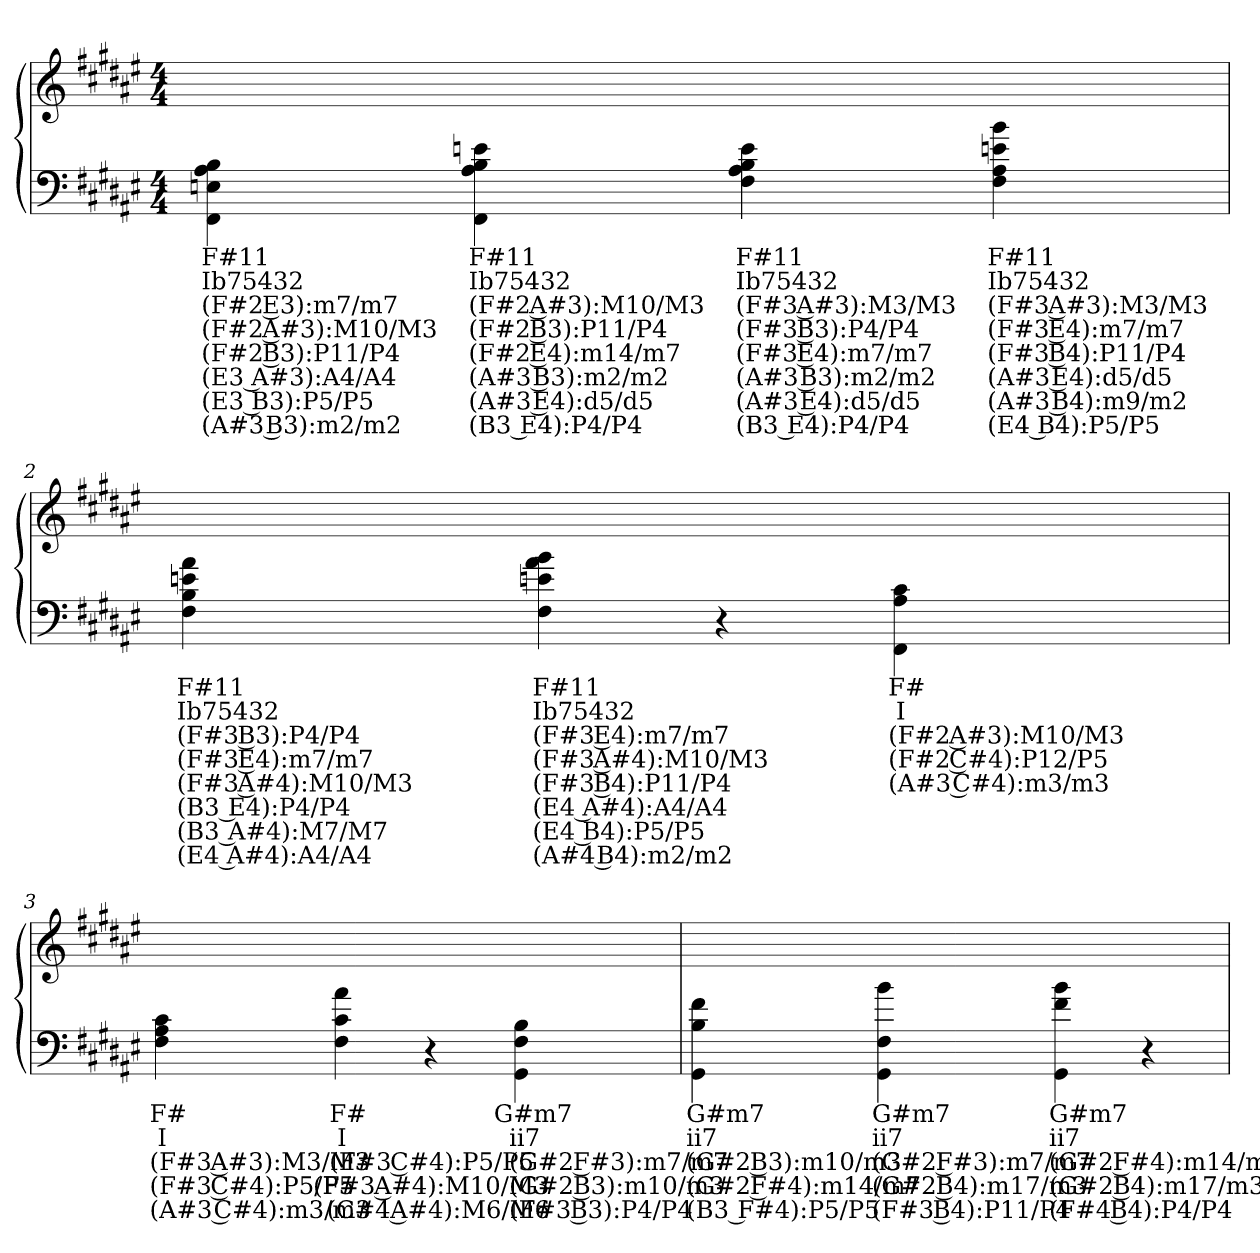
**kern	**text	**text	**text	**text	**text	**text	**text	**text	**kern
*part2	*part2	*part2	*part2	*part2	*part2	*part2	*part2	*part2	*part1
*staff2	*staff2	*staff2	*staff2	*staff2	*staff2	*staff2	*staff2	*staff2	*staff1
*clefF4	*	*	*	*	*	*	*	*	*clefG2
*k[f#c#g#d#a#e#]	*	*	*	*	*	*	*	*	*k[f#c#g#d#a#e#]
*F#:	*	*	*	*	*	*	*	*	*F#:
*M4/4	*	*	*	*	*	*	*	*	*M4/4
*MM60	*	*	*	*	*	*	*	*	*MM60
=1	=1	=1	=1	=1	=1	=1	=1	=1	=1
4FF# 4En 4A# 4B	F#11	Ib75432	(F#2 E3):m7/m7	(F#2 A#3):M10/M3	(F#2 B3):P11/P4	(E3 A#3):A4/A4	(E3 B3):P5/P5	(A#3 B3):m2/m2	1ryy
4FF# 4A# 4B 4en	F#11	Ib75432	(F#2 A#3):M10/M3	(F#2 B3):P11/P4	(F#2 E4):m14/m7	(A#3 B3):m2/m2	(A#3 E4):d5/d5	(B3 E4):P4/P4	.
4F# 4A# 4B 4e	F#11	Ib75432	(F#3 A#3):M3/M3	(F#3 B3):P4/P4	(F#3 E4):m7/m7	(A#3 B3):m2/m2	(A#3 E4):d5/d5	(B3 E4):P4/P4	.
4F# 4A# 4en 4b	F#11	Ib75432	(F#3 A#3):M3/M3	(F#3 E4):m7/m7	(F#3 B4):P11/P4	(A#3 E4):d5/d5	(A#3 B4):m9/m2	(E4 B4):P5/P5	.
=2	=2	=2	=2	=2	=2	=2	=2	=2	=2
4F# 4B 4en 4a#	F#11	Ib75432	(F#3 B3):P4/P4	(F#3 E4):m7/m7	(F#3 A#4):M10/M3	(B3 E4):P4/P4	(B3 A#4):M7/M7	(E4 A#4):A4/A4	1ryy
4F# 4en 4a# 4b	F#11	Ib75432	(F#3 E4):m7/m7	(F#3 A#4):M10/M3	(F#3 B4):P11/P4	(E4 A#4):A4/A4	(E4 B4):P5/P5	(A#4 B4):m2/m2	.
4r	.	.	.	.	.	.	.	.	.
4FF# 4A# 4c#	F#	I	(F#2 A#3):M10/M3	(F#2 C#4):P12/P5	(A#3 C#4):m3/m3	.	.	.	.
=3	=3	=3	=3	=3	=3	=3	=3	=3	=3
4F# 4A# 4c#	F#	I	(F#3 A#3):M3/M3	(F#3 C#4):P5/P5	(A#3 C#4):m3/m3	.	.	.	1ryy
4F# 4c# 4a#	F#	I	(F#3 C#4):P5/P5	(F#3 A#4):M10/M3	(C#4 A#4):M6/M6	.	.	.	.
4r	.	.	.	.	.	.	.	.	.
4GG# 4F# 4B	G#m7	ii7	(G#2 F#3):m7/m7	(G#2 B3):m10/m3	(F#3 B3):P4/P4	.	.	.	.
=4	=4	=4	=4	=4	=4	=4	=4	=4	=4
4GG# 4B 4f#	G#m7	ii7	(G#2 B3):m10/m3	(G#2 F#4):m14/m7	(B3 F#4):P5/P5	.	.	.	1ryy
4GG# 4F# 4b	G#m7	ii7	(G#2 F#3):m7/m7	(G#2 B4):m17/m3	(F#3 B4):P11/P4	.	.	.	.
4GG# 4f# 4b	G#m7	ii7	(G#2 F#4):m14/m7	(G#2 B4):m17/m3	(F#4 B4):P4/P4	.	.	.	.
4r	.	.	.	.	.	.	.	.	.
=	=	=	=	=	=	=	=	=	=
*-	*-	*-	*-	*-	*-	*-	*-	*-	*-
